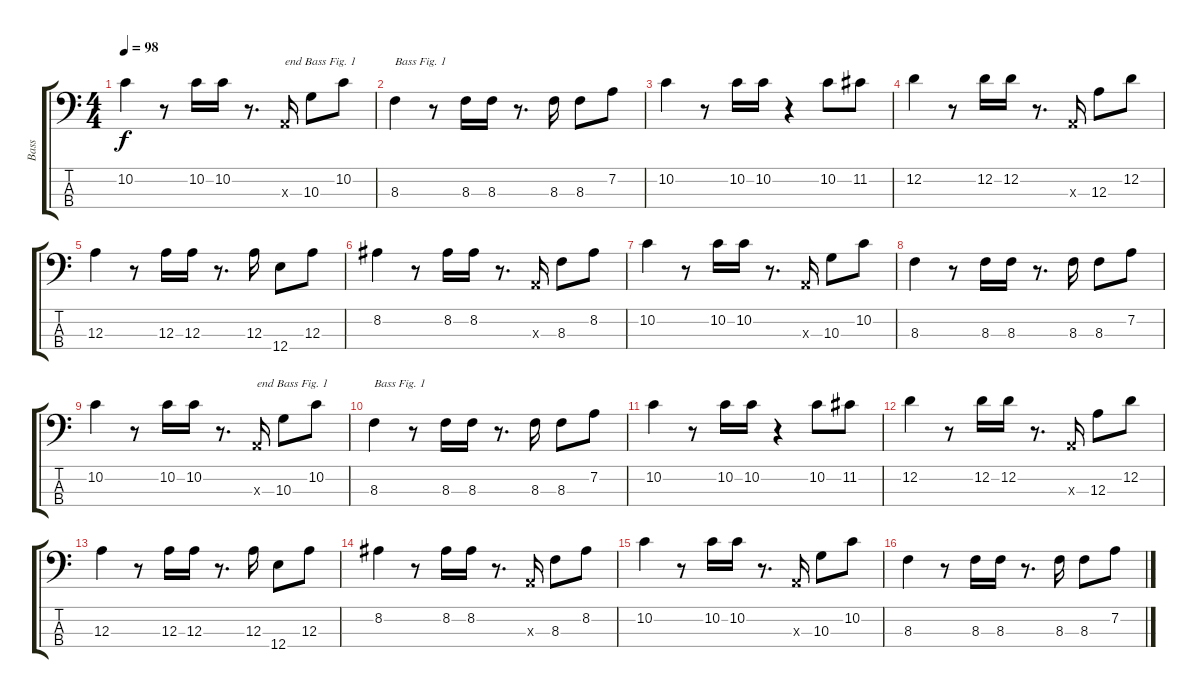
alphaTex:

\track ("Bass" "Bass") {instrument electricbassfinger}
\staff {score tabs}
\tuning (G2 D2 A1 E1) {hide}
\ts (4 4)
\tempo 98
\clef f4
\ks c
10.2.4{dy f} r.8 10.2.16 10.2.16 r.8{d} 0.3{x}.16{txt "end Bass Fig. 1"} 10.3.8 10.2.8 |
8.3.4{txt "Bass Fig. 1"} r.8 8.3.16 8.3.16 r.8{d} 8.3.16 8.3.8 7.2.8 |
10.2.4 r.8 10.2.16 10.2.16 r.4 10.2.8 11.2.8 |
12.2.4 r.8 12.2.16 12.2.16 r.8{d} 0.3{x}.16 12.3.8 12.2.8 |
12.3.4 r.8 12.3.16 12.3.16 r.8{d} 12.3.16 12.4.8 12.3.8 |
8.2.4 r.8 8.2.16 8.2.16 r.8{d} 0.3{x}.16 8.3.8 8.2.8 |
10.2.4 r.8 10.2.16 10.2.16 r.8{d} 0.3{x}.16 10.3.8 10.2.8 |
8.3.4 r.8 8.3.16 8.3.16 r.8{d} 8.3.16 8.3.8 7.2.8 |
10.2.4 r.8 10.2.16 10.2.16 r.8{d} 0.3{x}.16{txt "end Bass Fig. 1"} 10.3.8 10.2.8 |
8.3.4{txt "Bass Fig. 1"} r.8 8.3.16 8.3.16 r.8{d} 8.3.16 8.3.8 7.2.8 |
10.2.4 r.8 10.2.16 10.2.16 r.4 10.2.8 11.2.8 |
12.2.4 r.8 12.2.16 12.2.16 r.8{d} 0.3{x}.16 12.3.8 12.2.8 |
12.3.4 r.8 12.3.16 12.3.16 r.8{d} 12.3.16 12.4.8 12.3.8 |
8.2.4 r.8 8.2.16 8.2.16 r.8{d} 0.3{x}.16 8.3.8 8.2.8 |
10.2.4 r.8 10.2.16 10.2.16 r.8{d} 0.3{x}.16 10.3.8 10.2.8 |
8.3.4 r.8 8.3.16 8.3.16 r.8{d} 8.3.16 8.3.8 7.2.8
